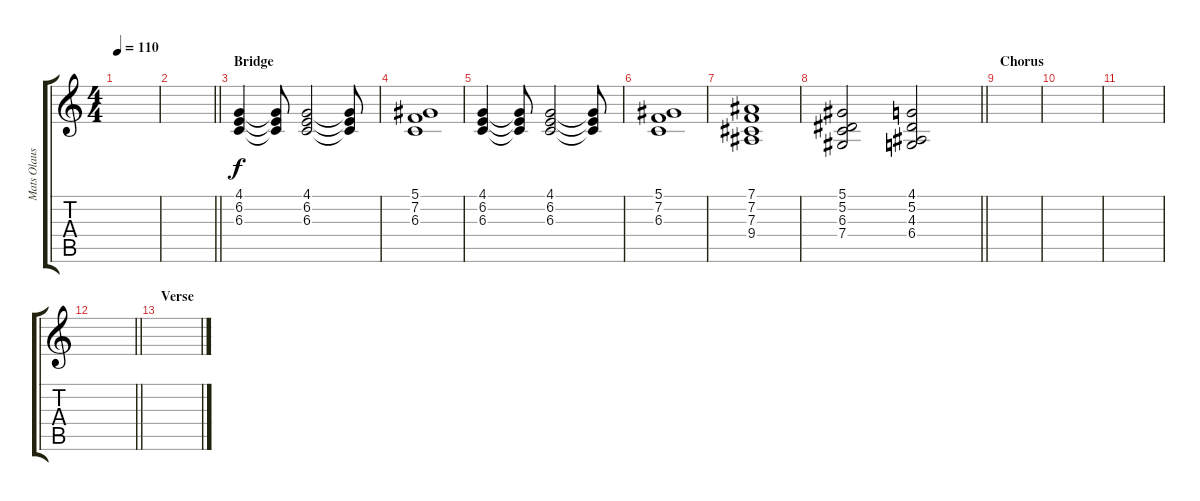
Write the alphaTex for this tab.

\track ("Mats Olausson" "Mats Olaus") {instrument stringensemble1}
\staff {score tabs}
\tuning (Eb4 Bb3 Gb3 Db3 Ab2 Eb2) {hide}
\ts (4 4)
\tempo 110
\clef g2
\ks c
|
\barLineRight lightlight
|
\section ("" "Bridge")
(4.1 6.2 6.3).4 (4.1{t} 6.2{t} 6.3{t}).8 (4.1 6.2 6.3).2 (4.1{t} 6.2{t} 6.3{t}).8 |
(5.1 7.2 6.3).1 |
(4.1 6.2 6.3).4 (4.1{t} 6.2{t} 6.3{t}).8 (4.1 6.2 6.3).2 (4.1{t} 6.2{t} 6.3{t}).8 |
(5.1 7.2 6.3).1 |
(7.1 7.2 7.3 9.4).1 |
\barLineRight lightlight
(5.1 5.2 6.3 7.4).2 (4.1 5.2 4.3 6.4).2 |
\section ("" "Chorus")
|
|
|
\barLineRight lightlight
|
\section ("" "Verse")
